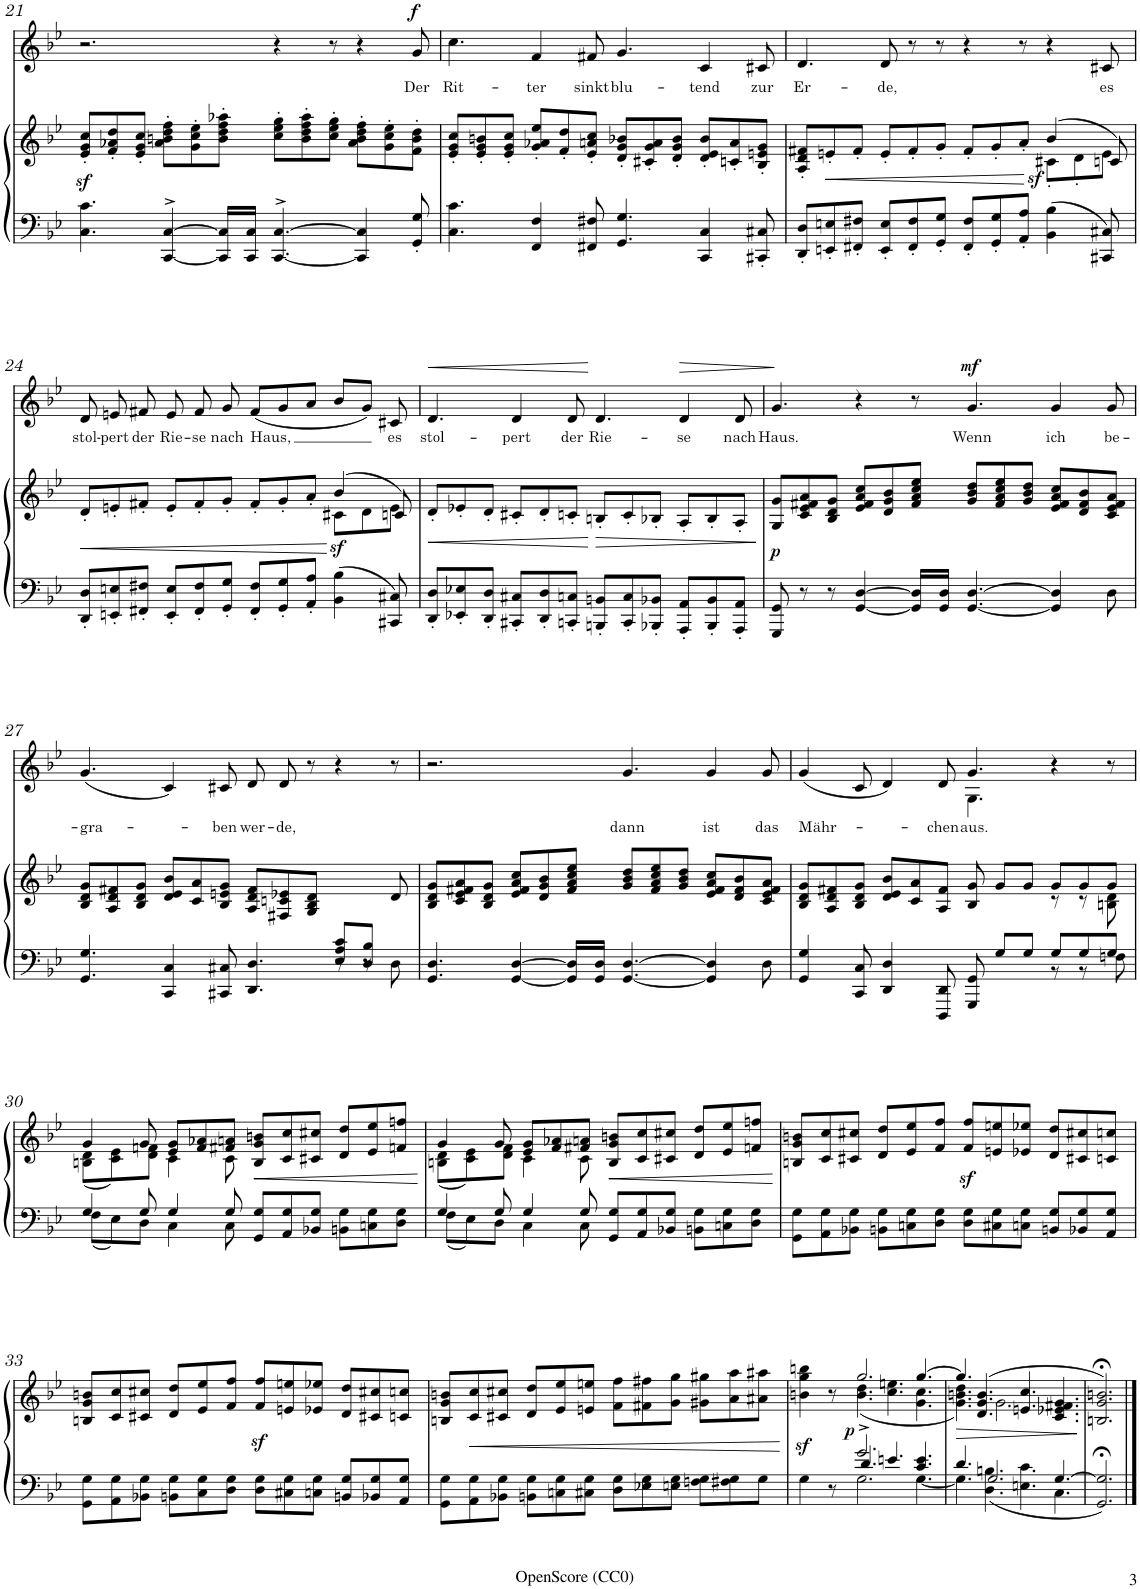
**kern	**kern	**dynam	**kern	**text	**dynam
*part2	*part2	*part2	*part1	*part1	*part1
*staff3	*staff2	*staff2/3	*staff1	*staff1	*staff1
*I"Piano	*	*	*I"Voice	*	*
*I'Pno	*	*	*	*	*
!!LO:PB:g=z
*clefF4	*clefG2	*	*clefG2	*	*
*k[b-e-]	*k[b-e-]	*	*k[b-e-]	*	*
*M12/8	*M12/8	*	*M12/8	*	*
=21	=21	=21	=21	=21	=21
4.C\ 4.c\	8e-/z<' 8g/z<' 8cc/z<'L	.	2.r	.	.
.	8f/' 8a-X/' 8dd/'	.	.	.	.
.	8e-/' 8g/' 8cc/'J	.	.	.	.
[4CC/^> [4C/^>	8a-\' 8bn\' 8dd\' 8ff\'L	.	.	.	.
.	8g\' 8cc\' 8ee-\'	.	.	.	.
16CC/] 16C/]LL	8b\' 8dd\' 8ff\' 8aa-X\'J	.	.	.	.
16CC/ 16C/JJ	.	.	.	.	.
[4.CC/^> [4.C/^>	8cc\' 8ee-\' 8gg\'L	.	4r	.	.
.	8b\' 8dd\' 8ff\' 8aa-\'	.	.	.	.
.	8cc\' 8ee-\' 8gg\'J	.	8r	.	.
4CC/] 4C/]	8a-\' 8b\' 8dd\' 8ff\'L	.	4r	.	.
.	8g\' 8cc\' 8ee-\'	.	.	.	.
!	!	!	!	!LO:LY:b	!LO:DY:a
8GG/' 8G/'	8f\' 8b\' 8dd\'J	.	8g/	Der	f
=22	=22	=22	=22	=22	=22
!	!	!	!	!LO:LY:b	!
4.C\ 4.c\	8e-/' 8g/' 8cc/'L	.	4.cc\	Rit-	.
.	8e-/' 8g/' 8bn/'	.	.	.	.
.	8e-/' 8g/' 8cc/'J	.	.	.	.
!	!	!	!	!LO:LY:b	!
4FF/ 4F/	8g/' 8a-X/' 8ee-/'L	.	4f/	-ter	.
.	8f/' 8dd/'	.	.	.	.
!	!	!	!	!LO:LY:b	!
8FF#X/ 8F#X/	8e-/' 8an/' 8cc/'J	.	8f#X/	sinkt	.
!	!	!	!	!LO:LY:b	!
4.GG/ 4.G/	8d/' 8g/' 8b-X/'L	.	4.g/	blu-	.
.	8c#X/' 8g/' 8a/'	.	.	.	.
.	8d/' 8g/' 8b-/'J	.	.	.	.
!	!	!	!	!LO:LY:b	!
4CC/ 4C/	8d/' 8e-/' 8b-/'L	.	4c/	-tend	.
.	8cn/' 8a/'	.	.	.	.
!	!	!	!	!LO:LY:b	!
8CC#X/' 8C#X/'	8B-/' 8en/' 8g/'J	.	8c#X/	zur	.
=23	=23	=23	=23	=23	=23
*	*^	*	*	*	*
!	!	!	!	!	!LO:LY:b	!
8DD/' 8D/'L	8A/' 8d/' 8f#X/'L	2.ryy	.	4.d/	Er-	.
!	!	!	!LO:HP:b	!	!	!
8EEn/' 8En/'	8en'/	.	<	.	.	.
8FF#X/' 8F#X/'J	8f#'/J	.	.	.	.	.
!	!	!	!	!	!LO:LY:b	!
8EE/' 8E/'L	8e'/L	.	.	8d/	-de,	.
8FF#/' 8F#/'	8f#'/	.	.	8r	.	.
8GG/' 8G/'J	8g'/J	.	.	8r	.	.
8FF#/' 8F#/'L	8f#'/L	4.ryy	.	4r	.	.
8GG/' 8G/'	8g'/	.	.	.	.	.
8AA/' 8A/'J	8a'/J	.	.	8r	.	.
!	!	!	!LO:DY:b	!	!	!
4BB-\ 4B-\	(4b-/	8c#X'\L	sf	4r	.	.
.	.	8d'\	.	.	.	.
!	!	!	!	!	!LO:LY:b	!
8CC#X/ 8C#X/	8cn/)	8e\J	.	8c#X/	es	.
!!LO:LB:g=z
=24	=24	=24	=24	=24	=24	=24
!	!	!	!LO:HP:b	!	!LO:LY:b	!
8DD/' 8D/'L	8d'/L	2.ryy	<	8d/	stol-	.
!	!	!	!	!	!LO:LY:b	!
8EEn/' 8En/'	8en'/	.	.	8en/	-pert	.
!	!	!	!	!	!LO:LY:b	!
8FF#X/' 8F#X/'J	8f#X'/J	.	.	8f#X/	der	.
!	!	!	!	!	!LO:LY:b	!
8EE/' 8E/'L	8e'/L	.	.	8e/	Rie-	.
!	!	!	!	!	!LO:LY:b	!
8FF#/' 8F#/'	8f#'/	.	.	8f#/	-se	.
!	!	!	!	!	!LO:LY:b	!
8GG/' 8G/'J	8g'/J	.	.	8g/	nach	.
!	!	!	!	!	!LO:LY:b	!
8FF#/' 8F#/'L	8f#'/L	4.ryy	.	(8f#/L	Haus,	.
8GG/' 8G/'	8g'/	.	.	8g/	.	.
8AA/' 8A/'J	8a'/J	.	.	8a/J	.	.
!	!	!	!LO:DY:n=1:b	!	!	!
4BB-\ 4B-\	(4b-/	8c#X\L	[ sf	8b-/L	.	.
.	.	8d\	.	8g/J)	.	.
!	!	!	!	!	!LO:LY:b	!
8CC#X/ 8C#X/	8cn/)	8e\J	.	8c#X/	es	.
=25	=25	=25	=25	=25	=25	=25
!	!	!	!LO:HP:b	!	!LO:LY:b	!LO:HP:b
*	*v	*v	*	*	*	*
8DD/' 8D/'L	8d'/L	<	4.d/	stol-	<
8EE-X/' 8E-X/'	8e-X'/	.	.	.	.
8DD/' 8D/'J	8d'/J	.	.	.	.
!	!	!	!	!LO:LY:b	!
8CC#X/' 8C#X/'L	8c#X'/L	.	4d/	-pert	.
8DD/' 8D/'	8d'/	.	.	.	.
!	!	!	!	!LO:LY:b	!
8CCn/' 8Cn/'J	8cn'/J	.	8d/	der	.
!	!	!LO:HP:n=1:b	!	!LO:LY:b	!
8BBBn/' 8BBn/'L	8Bn'/L	[ >	4.d/	Rie-	[
8CC/' 8C/'	8c'/	.	.	.	.
8BBB-X/' 8BB-X/'J	8B-X'/J	.	.	.	.
!	!	!	!	!LO:LY:b	!LO:HP:b
8AAA/' 8AA/'L	8A'/L	.	4d/	-se	>
8BBB-/' 8BB-/'	8B-'/	.	.	.	.
!	!	!	!	!LO:LY:b	!
8AAA/' 8AA/'J	8A'/J	[	8d/	nach	.
.	.	.	.	.	]
=26	=26	=26	=26	=26	=26
!	!	!LO:DY:b	!	!LO:LY:b	!
8GGG/ 8GG/	8G/ 8g/L	p	4.g/	Haus.	.
8r	8c/ 8e-/ 8f#X/ 8a/	.	.	.	.
8r	8B-/ 8d/ 8g/J	.	.	.	.
[4GG/ [4D/	8e-/ 8f#/ 8a/ 8cc/L	.	4r	.	.
.	8d/ 8g/ 8b-/	.	.	.	.
16GG/] 16D/]LL	8f#/ 8a/ 8cc/ 8ee-/J	.	8r	.	.
16GG/ 16D/JJ	.	.	.	.	.
!	!	!	!	!LO:LY:b	!LO:DY:a
[4.GG/ [4.D/	8g/ 8b-/ 8dd/L	.	4.g/	Wenn	mf
.	8f#/ 8a/ 8cc/ 8ee-/	.	.	.	.
.	8g/ 8b-/ 8dd/J	.	.	.	.
!	!	!	!	!LO:LY:b	!
4GG/] 4D/]	8e-/ 8f#/ 8a/ 8cc/L	.	4g/	ich	.
.	8d/ 8f#/ 8b-/	.	.	.	.
!	!	!	!	!LO:LY:b	!
8D\	8c/ 8e-/ 8f#/ 8a/J	.	8g/	be-	.
!!LO:LB:g=z
=27	=27	=27	=27	=27	=27
*^	*	*	*	*	*
!	!	!	!	!	!LO:LY:b	!
8ryy	4.GG/ 4.G/	8B-/ 8d/ 8g/L	.	(4.g/	-gra-	.
.	.	8A/ 8d/ 8f#X/	.	.	.	.
.	.	8B-/ 8d/ 8g/J	.	.	.	.
.	4CC/ 4C/	8d/ 8e-/ 8b-/L	.	4c/)	.	.
.	.	8c/ 8a/	.	.	.	.
!	!	!	!	!	!LO:LY:b	!
.	8CC#X/ 8C#X/	8B-/ 8en/ 8g/J	.	8c#X/	-ben	.
!	!	!	!	!	!LO:LY:b	!
.	4.DD/ 4.D/	8A/ 8d/ 8f#/L	.	8d/	wer-	.
!	!	!	!	!	!LO:LY:b	!
.	.	8F#X/ 8cn/ 8e-X/	.	8d/	-de,	.
.	.	8G/ 8B-/ 8d/J	.	8r	.	.
8E-/ 8A/ 8c/L	8r	4ryy	.	4r	.	.
8D/ 8B-/J	8r	.	.	.	.	.
8ryy	8D\	8d/	.	8r	.	.
*v	*v	*	*	*	*	*
=28	=28	=28	=28	=28	=28
4.GG/ 4.D/	8B-/ 8d/ 8g/L	.	2.r	.	.
.	8c/ 8e-/ 8f#X/ 8a/	.	.	.	.
.	8B-/ 8d/ 8g/J	.	.	.	.
[4GG/ [4D/	8e-/ 8f#/ 8a/ 8cc/L	.	.	.	.
.	8d/ 8g/ 8b-/	.	.	.	.
16GG/] 16D/]LL	8f#/ 8a/ 8cc/ 8ee-/J	.	.	.	.
16GG/ 16D/JJ	.	.	.	.	.
!	!	!	!	!LO:LY:b	!
[4.GG/ [4.D/	8g/ 8b-/ 8dd/L	.	4.g/	dann	.
.	8f#/ 8a/ 8cc/ 8ee-/	.	.	.	.
.	8g/ 8b-/ 8dd/J	.	.	.	.
!	!	!	!	!LO:LY:b	!
4GG/] 4D/]	8e-/ 8f#/ 8a/ 8cc/L	.	4g/	ist	.
.	8d/ 8f#/ 8b-/	.	.	.	.
!	!	!	!	!LO:LY:b	!
8D\	8c/ 8e-/ 8f#/ 8a/J	.	8g/	das	.
=29	=29	=29	=29	=29	=29
*^	*^	*	*	*	*
!	!	!	!	!	!	!LO:LY:b	!
*	*	*	*	*	*^	*	*
4GG/ 4G/	2.ryy	8B-/ 8d/ 8g/L	2.ryy	.	(4g/	2.ryy	Mähr-	.
.	.	8A/ 8d/ 8f#X/	.	.	.	.	.	.
8CC/ 8C/	.	8B-/ 8d/ 8g/J	.	.	8c/	.	.	.
4DD/ 4D/	.	8d/ 8e-/ 8b-/L	.	.	4d/)	.	.	.
.	.	8c/ 8a/	.	.	.	.	.	.
!	!	!	!	!	!	!	!LO:LY:b	!
8DDD/ 8DD/	.	8A/ 8f#/J	.	.	8d/	.	-chen	.
!	!	!	!	!	!	!	!LO:LY:b	!
8GGG/ 8GG/	4.ryy	8B-/ 8g/	4.ryy	.	4.g/	4.G\	aus.	.
8G/L	.	8g/L	.	.	.	.	.	.
8G/J	.	8g/J	.	.	.	.	.	.
8G/L	8r	8g/L	8r	.	4r	4ryy	.	.
8G/	8r	8g/	8r	.	.	.	.	.
8G/J	8Fn\	8g/J	8Bn\ 8d\	.	8r	8ryy	.	.
*	*	*	*	*	*v	*v	*	*
!!LO:LB:g=z
=30	=30	=30	=30	=30	=30	=30	=30
4G/	8F\L	4g/	(8Bn\ 8d\L	.	1.r	.	.
.	8E-\	.	8c\ 8e-\)	.	.	.	.
8G/	8D\J	8g/	8d\ 8fn\J	.	.	.	.
4G/	4C\	8e-/ 8g/L	4c\	.	.	.	.
.	.	8f/ 8a-X/	.	.	.	.	.
8G/	8C\	8f#X/ 8an/J	8c\	.	.	.	.
!	!	!	!	!LO:HP:b	!	!	!
8GG/ 8G/L	4.ryy	8B/ 8g/ 8bn/L	4.ryy	<	.	.	.
8AA/ 8G/	.	8c/ 8cc/	.	.	.	.	.
8BB-X/ 8G/J	.	8c#X/ 8cc#X/J	.	.	.	.	.
8BBn\ 8G\L	4.ryy	8d/ 8dd/L	4.ryy	.	.	.	.
8Cn\ 8G\	.	8e-/ 8ee-/	.	.	.	.	.
8D\ 8G\J	.	8fn/ 8ffn/J	.	.	.	.	.
*v	*v	*	*	*	*	*	*
*	*v	*v	*	*	*	*
.	.	]	.	.	.
=31	=31	=31	=31	=31	=31
*^	*^	*	*	*	*
4G/	8F\L	4g/	(8Bn\ 8d\L	.	1.r	.	.
.	8E-\	.	8c\ 8e-\)	.	.	.	.
8G/	8D\J	8g/	8d\ 8f\J	.	.	.	.
4G/	4C\	8e-/ 8g/L	4c\	.	.	.	.
.	.	8f/ 8a-X/	.	.	.	.	.
8G/	8C\	8f#X/ 8an/J	8c\	.	.	.	.
!	!	!	!	!LO:HP:b	!	!	!
8GG/ 8G/L	4.ryy	8B/ 8g/ 8bn/L	4.ryy	<	.	.	.
8AA/ 8G/	.	8c/ 8cc/	.	.	.	.	.
8BB-X/ 8G/J	.	8c#X/ 8cc#X/J	.	.	.	.	.
8BBn\ 8G\L	4.ryy	8d/ 8dd/L	4.ryy	.	.	.	.
8Cn\ 8G\	.	8e-/ 8ee-/	.	.	.	.	.
8D\ 8G\J	.	8fn/ 8ffn/J	.	.	.	.	.
*v	*v	*	*	*	*	*	*
*	*v	*v	*	*	*	*
.	.	[	.	.	.
=32	=32	=32	=32	=32	=32
8GG\ 8G\L	8Bn/ 8g/ 8bn/L	.	1.r	.	.
8AA\ 8G\	8c/ 8cc/	.	.	.	.
8BB-X\ 8G\J	8c#X/ 8cc#X/J	.	.	.	.
8BBn\ 8G\L	8d/ 8dd/L	.	.	.	.
8Cn\ 8G\	8e-/ 8ee-/	.	.	.	.
8D\ 8G\J	8f/ 8ff/J	.	.	.	.
8D\ 8G\L	8f/z< 8ff/z<L	.	.	.	.
8C#X\ 8G\	8en/ 8een/	.	.	.	.
8Cn\ 8G\J	8e-X/ 8ee-X/J	.	.	.	.
8BBn/ 8G/L	8d/ 8dd/L	.	.	.	.
8BB-X/ 8G/	8c#X/ 8cc#X/	.	.	.	.
8AA/ 8G/J	8cn/ 8ccn/J	.	.	.	.
!!LO:LB:g=z
=33	=33	=33	=33	=33	=33
8GG\ 8G\L	8Bn/ 8g/ 8bn/L	.	1.r	.	.
8AA\ 8G\	8c/ 8cc/	.	.	.	.
8BB-X\ 8G\J	8c#X/ 8cc#X/J	.	.	.	.
8BBn\ 8G\L	8d/ 8dd/L	.	.	.	.
8C\ 8G\	8e-/ 8ee-/	.	.	.	.
8D\ 8G\J	8f/ 8ff/J	.	.	.	.
8D\ 8G\L	8f/z< 8ff/z<L	.	.	.	.
8C#X\ 8G\	8en/ 8een/	.	.	.	.
8Cn\ 8G\J	8e-X/ 8ee-X/J	.	.	.	.
8BBn/ 8G/L	8d/ 8dd/L	.	.	.	.
8BB-X/ 8G/	8c#X/ 8cc#X/	.	.	.	.
8AA/ 8G/J	8cn/ 8ccn/J	.	.	.	.
=34	=34	=34	=34	=34	=34
8GG\ 8G\L	8Bn/ 8g/ 8bn/L	.	1.r	.	.
!	!	!LO:HP:b	!	!	!
8AA\ 8G\	8c/ 8cc/	<	.	.	.
8BB-X\ 8G\J	8c#X/ 8cc#X/J	.	.	.	.
8BBn\ 8G\L	8d/ 8dd/L	.	.	.	.
8Cn\ 8G\	8e-/ 8ee-/	.	.	.	.
8C#X\ 8G\J	8en/ 8een/J	.	.	.	.
8D\ 8G\L	8f\ 8ff\L	.	.	.	.
8E-X\ 8G\	8f#X\ 8ff#X\	.	.	.	.
8En\ 8G\J	8g\ 8gg\J	.	.	.	.
8Fn\ 8G\L	8g#X\ 8gg#X\L	.	.	.	.
8F#X\ 8G\	8a\ 8aa\	.	.	.	.
8G\J	8a#X\ 8aa#X\J	.	.	.	.
.	.	[	.	.	.
=35	=35	=35	=35	=35	=35
*^	*^	*	*	*	*
*	*^	*	*	*	*	*	*
!	!	!	!	!	!LO:DY:b	!	!	!
4G\	4.ryy	4.ryy	4bn\ 4gg\ 4bbn\	4.ryy	sf	1.r	.	.
8r	.	.	8r	.	.	.	.	.
!	!	!	!	!	!LO:DY:b	!	!	!
2.g^/	2.G\	4.d/	2.gg/	(4.b\ 4.dd\	p	.	.	.
.	.	4.en/	.	4.cc\ 4.een\	.	.	.	.
4.c/ 4.e/	[4.G\	4.ryy	[4.gg/	4.g\ 4.cc\	.	.	.	.
*	*v	*v	*	*	*	*	*	*
=36	=36	=36	=36	=36	=36	=36	=36
4.d/	4.G\]	4.gg/]	4.g\ 4.bn\ 4.dd\)	.	1.r	.	.
2.G/	4.D\ 4.Bn\	(4.d/ 4.g/ 4.b/	2.g\	.	.	.	.
.	4.En\ 4.c\	4.en/ 4.cc/	.	.	.	.	.
[4.G/	4.C\	4.c/ 4.e-X/ 4.f#X/ 4.g/	4.ryy	.	.	.	.
*v	*v	*	*	*	*	*	*
*	*v	*v	*	*	*	*
.	.	[	.	.	.
=37	=37	=37	=37	=37	=37
2.GG/;< 2.G/];<	2.Bn/;< 2.g/;< 2.bn/;<)	.	1.r	.	.
2.ryy	2.ryy	.	.	.	.
==	==	==	==	==	==
*-	*-	*-	*-	*-	*-
